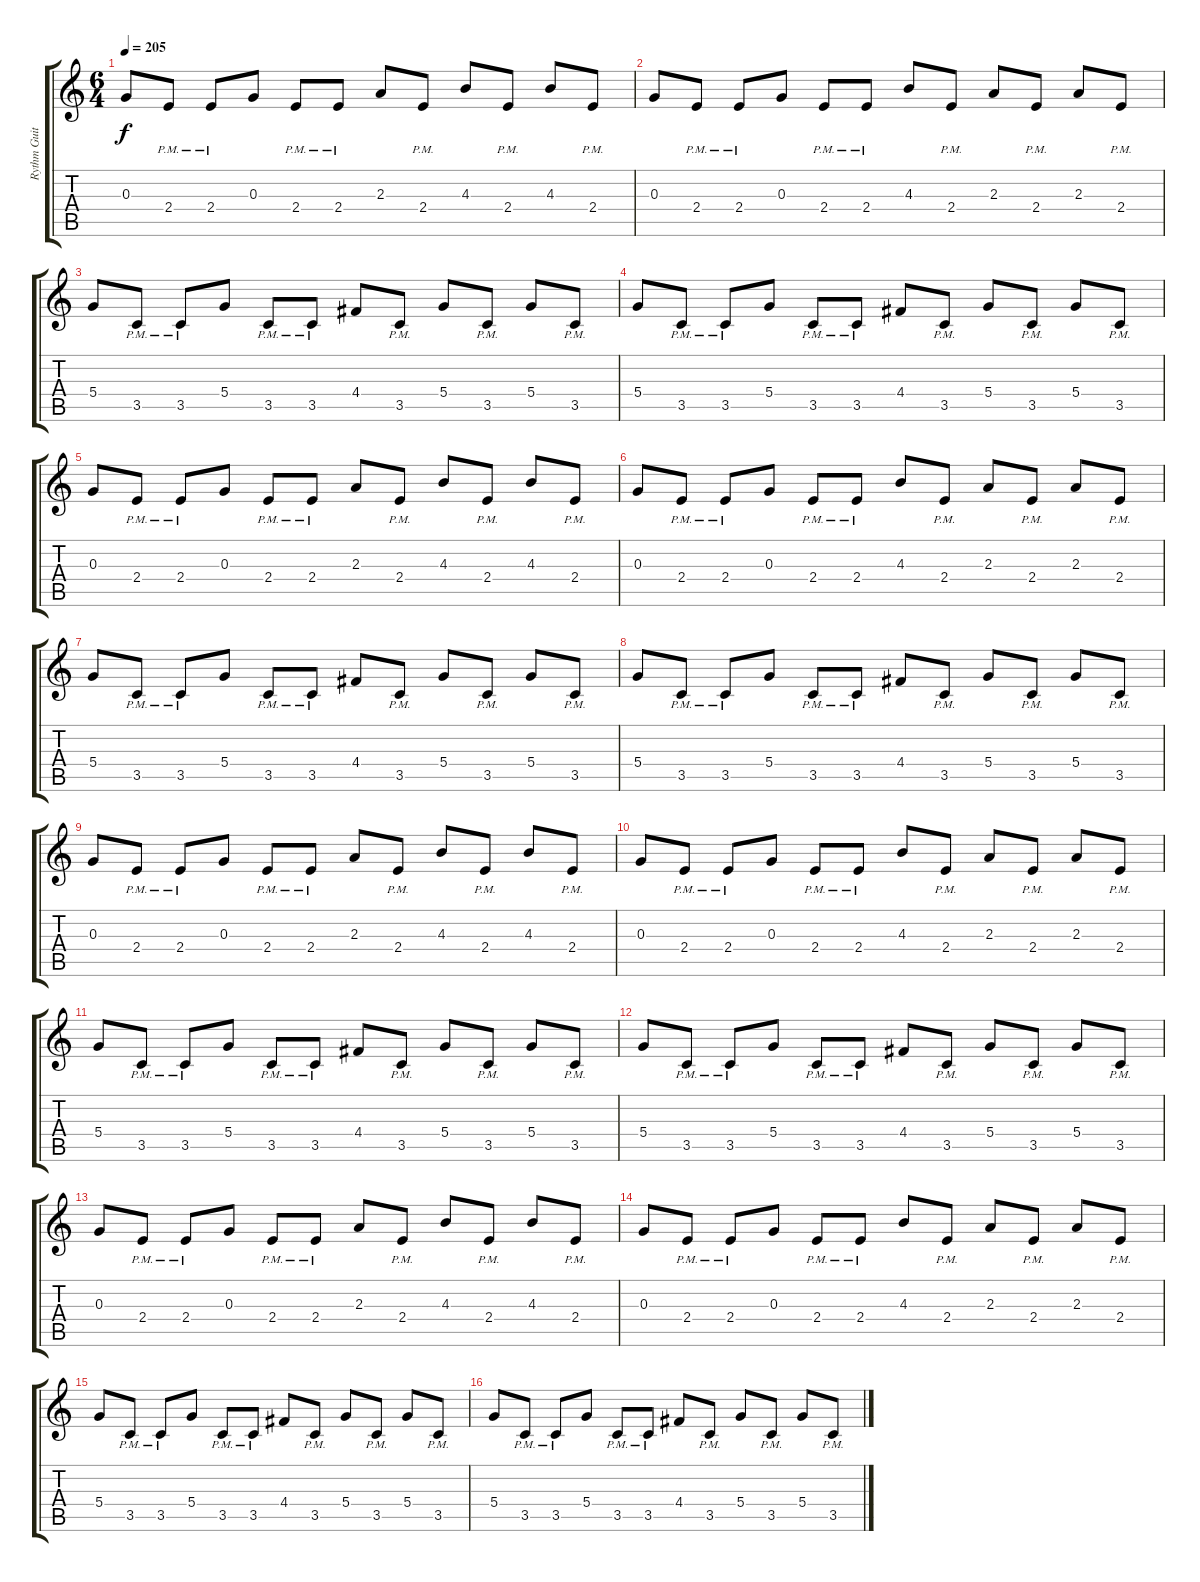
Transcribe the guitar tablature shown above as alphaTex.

\track ("Rythm Guitar" "Rythm Guit") {instrument distortionguitar}
\staff {score tabs}
\tuning (E4 B3 G3 D3 A2 E2) {hide}
\ts (6 4)
\tempo 205
\clef g2
\ks c
0.3.8{dy f} 2.4{pm}.8 2.4{pm}.8 0.3.8 2.4{pm}.8 2.4{pm}.8 2.3.8 2.4{pm}.8 4.3.8 2.4{pm}.8 4.3.8 2.4{pm}.8 |
0.3.8 2.4{pm}.8 2.4{pm}.8 0.3.8 2.4{pm}.8 2.4{pm}.8 4.3.8 2.4{pm}.8 2.3.8 2.4{pm}.8 2.3.8 2.4{pm}.8 |
5.4.8 3.5{pm}.8 3.5{pm}.8 5.4.8 3.5{pm}.8 3.5{pm}.8 4.4.8 3.5{pm}.8 5.4.8 3.5{pm}.8 5.4.8 3.5{pm}.8 |
5.4.8 3.5{pm}.8 3.5{pm}.8 5.4.8 3.5{pm}.8 3.5{pm}.8 4.4.8 3.5{pm}.8 5.4.8 3.5{pm}.8 5.4.8 3.5{pm}.8 |
0.3.8 2.4{pm}.8 2.4{pm}.8 0.3.8 2.4{pm}.8 2.4{pm}.8 2.3.8 2.4{pm}.8 4.3.8 2.4{pm}.8 4.3.8 2.4{pm}.8 |
0.3.8 2.4{pm}.8 2.4{pm}.8 0.3.8 2.4{pm}.8 2.4{pm}.8 4.3.8 2.4{pm}.8 2.3.8 2.4{pm}.8 2.3.8 2.4{pm}.8 |
5.4.8 3.5{pm}.8 3.5{pm}.8 5.4.8 3.5{pm}.8 3.5{pm}.8 4.4.8 3.5{pm}.8 5.4.8 3.5{pm}.8 5.4.8 3.5{pm}.8 |
5.4.8 3.5{pm}.8 3.5{pm}.8 5.4.8 3.5{pm}.8 3.5{pm}.8 4.4.8 3.5{pm}.8 5.4.8 3.5{pm}.8 5.4.8 3.5{pm}.8 |
0.3.8 2.4{pm}.8 2.4{pm}.8 0.3.8 2.4{pm}.8 2.4{pm}.8 2.3.8 2.4{pm}.8 4.3.8 2.4{pm}.8 4.3.8 2.4{pm}.8 |
0.3.8 2.4{pm}.8 2.4{pm}.8 0.3.8 2.4{pm}.8 2.4{pm}.8 4.3.8 2.4{pm}.8 2.3.8 2.4{pm}.8 2.3.8 2.4{pm}.8 |
5.4.8 3.5{pm}.8 3.5{pm}.8 5.4.8 3.5{pm}.8 3.5{pm}.8 4.4.8 3.5{pm}.8 5.4.8 3.5{pm}.8 5.4.8 3.5{pm}.8 |
5.4.8 3.5{pm}.8 3.5{pm}.8 5.4.8 3.5{pm}.8 3.5{pm}.8 4.4.8 3.5{pm}.8 5.4.8 3.5{pm}.8 5.4.8 3.5{pm}.8 |
0.3.8 2.4{pm}.8 2.4{pm}.8 0.3.8 2.4{pm}.8 2.4{pm}.8 2.3.8 2.4{pm}.8 4.3.8 2.4{pm}.8 4.3.8 2.4{pm}.8 |
0.3.8 2.4{pm}.8 2.4{pm}.8 0.3.8 2.4{pm}.8 2.4{pm}.8 4.3.8 2.4{pm}.8 2.3.8 2.4{pm}.8 2.3.8 2.4{pm}.8 |
5.4.8 3.5{pm}.8 3.5{pm}.8 5.4.8 3.5{pm}.8 3.5{pm}.8 4.4.8 3.5{pm}.8 5.4.8 3.5{pm}.8 5.4.8 3.5{pm}.8 |
5.4.8 3.5{pm}.8 3.5{pm}.8 5.4.8 3.5{pm}.8 3.5{pm}.8 4.4.8 3.5{pm}.8 5.4.8 3.5{pm}.8 5.4.8 3.5{pm}.8
